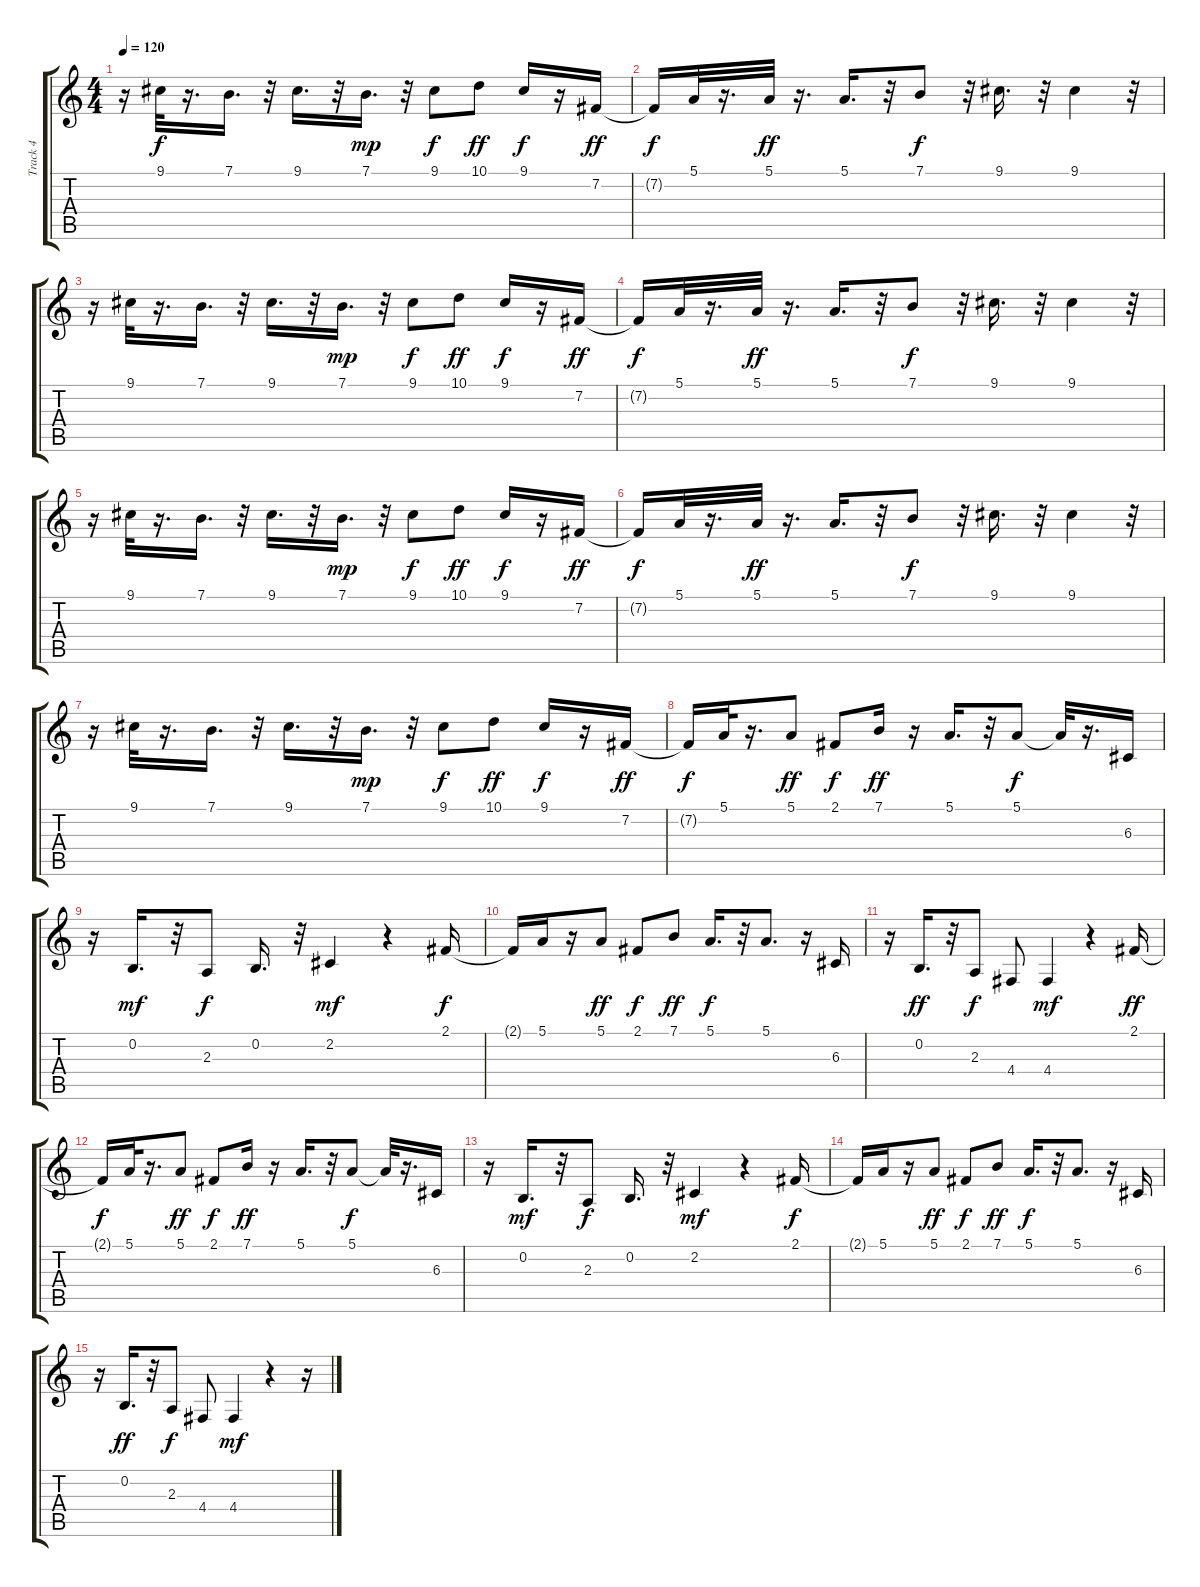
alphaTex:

\track ("Track 4" "Track 4") {instrument flute}
\staff {score tabs}
\tuning (E4 B3 G3 D3 A2 E2) {hide}
\ts (4 4)
\tempo 120
\clef g2
\ks c
r.16{dy f} 9.1.32 r.16{d} 7.1.16{d} r.32 9.1.16{d} r.32 7.1.16{d dy mp} r.32 9.1.8{dy f} 10.1.8{dy ff} 9.1.16{dy f} r.16 7.2.16{dy ff} |
7.2{t}.16{dy f} 5.1.32 r.16{d} 5.1.32{dy ff} r.16{d} 5.1.16{d} r.32 7.1.8{dy f} r.32 9.1.16{d} r.32 9.1.4 r.32 |
r.16 9.1.32 r.16{d} 7.1.16{d} r.32 9.1.16{d} r.32 7.1.16{d dy mp} r.32 9.1.8{dy f} 10.1.8{dy ff} 9.1.16{dy f} r.16 7.2.16{dy ff} |
7.2{t}.16{dy f} 5.1.32 r.16{d} 5.1.32{dy ff} r.16{d} 5.1.16{d} r.32 7.1.8{dy f} r.32 9.1.16{d} r.32 9.1.4 r.32 |
r.16 9.1.32 r.16{d} 7.1.16{d} r.32 9.1.16{d} r.32 7.1.16{d dy mp} r.32 9.1.8{dy f} 10.1.8{dy ff} 9.1.16{dy f} r.16 7.2.16{dy ff} |
7.2{t}.16{dy f} 5.1.32 r.16{d} 5.1.32{dy ff} r.16{d} 5.1.16{d} r.32 7.1.8{dy f} r.32 9.1.16{d} r.32 9.1.4 r.32 |
r.16 9.1.32 r.16{d} 7.1.16{d} r.32 9.1.16{d} r.32 7.1.16{d dy mp} r.32 9.1.8{dy f} 10.1.8{dy ff} 9.1.16{dy f} r.16 7.2.16{dy ff} |
7.2{t}.16{dy f} 5.1.32 r.16{d} 5.1.8{dy ff} 2.1.8{dy f} 7.1.16{dy ff} r.16 5.1.16{d} r.32 5.1.8{dy f} 5.1{t}.32 r.16{d} 6.3.16 |
r.16 0.2.16{d dy mf} r.32 2.3.8{dy f} 0.2.16{d} r.32 2.2.4{dy mf} r.4 2.1.16{dy f} |
2.1{t}.16 5.1.16 r.16 5.1.8{dy ff} 2.1.8{dy f} 7.1.8{dy ff} 5.1.16{d dy f} r.32 5.1.8{d} r.16 6.3.16 |
r.16 0.2.16{d dy ff} r.32 2.3.8{dy f} 4.4.8 4.4.4{dy mf} r.4 2.1.16{dy ff} |
2.1{t}.16{dy f} 5.1.32 r.16{d} 5.1.8{dy ff} 2.1.8{dy f} 7.1.16{dy ff} r.16 5.1.16{d} r.32 5.1.8{dy f} 5.1{t}.32 r.16{d} 6.3.16 |
r.16 0.2.16{d dy mf} r.32 2.3.8{dy f} 0.2.16{d} r.32 2.2.4{dy mf} r.4 2.1.16{dy f} |
2.1{t}.16 5.1.16 r.16 5.1.8{dy ff} 2.1.8{dy f} 7.1.8{dy ff} 5.1.16{d dy f} r.32 5.1.8{d} r.16 6.3.16 |
r.16 0.2.16{d dy ff} r.32 2.3.8{dy f} 4.4.8 4.4.4{dy mf} r.4 r.16
